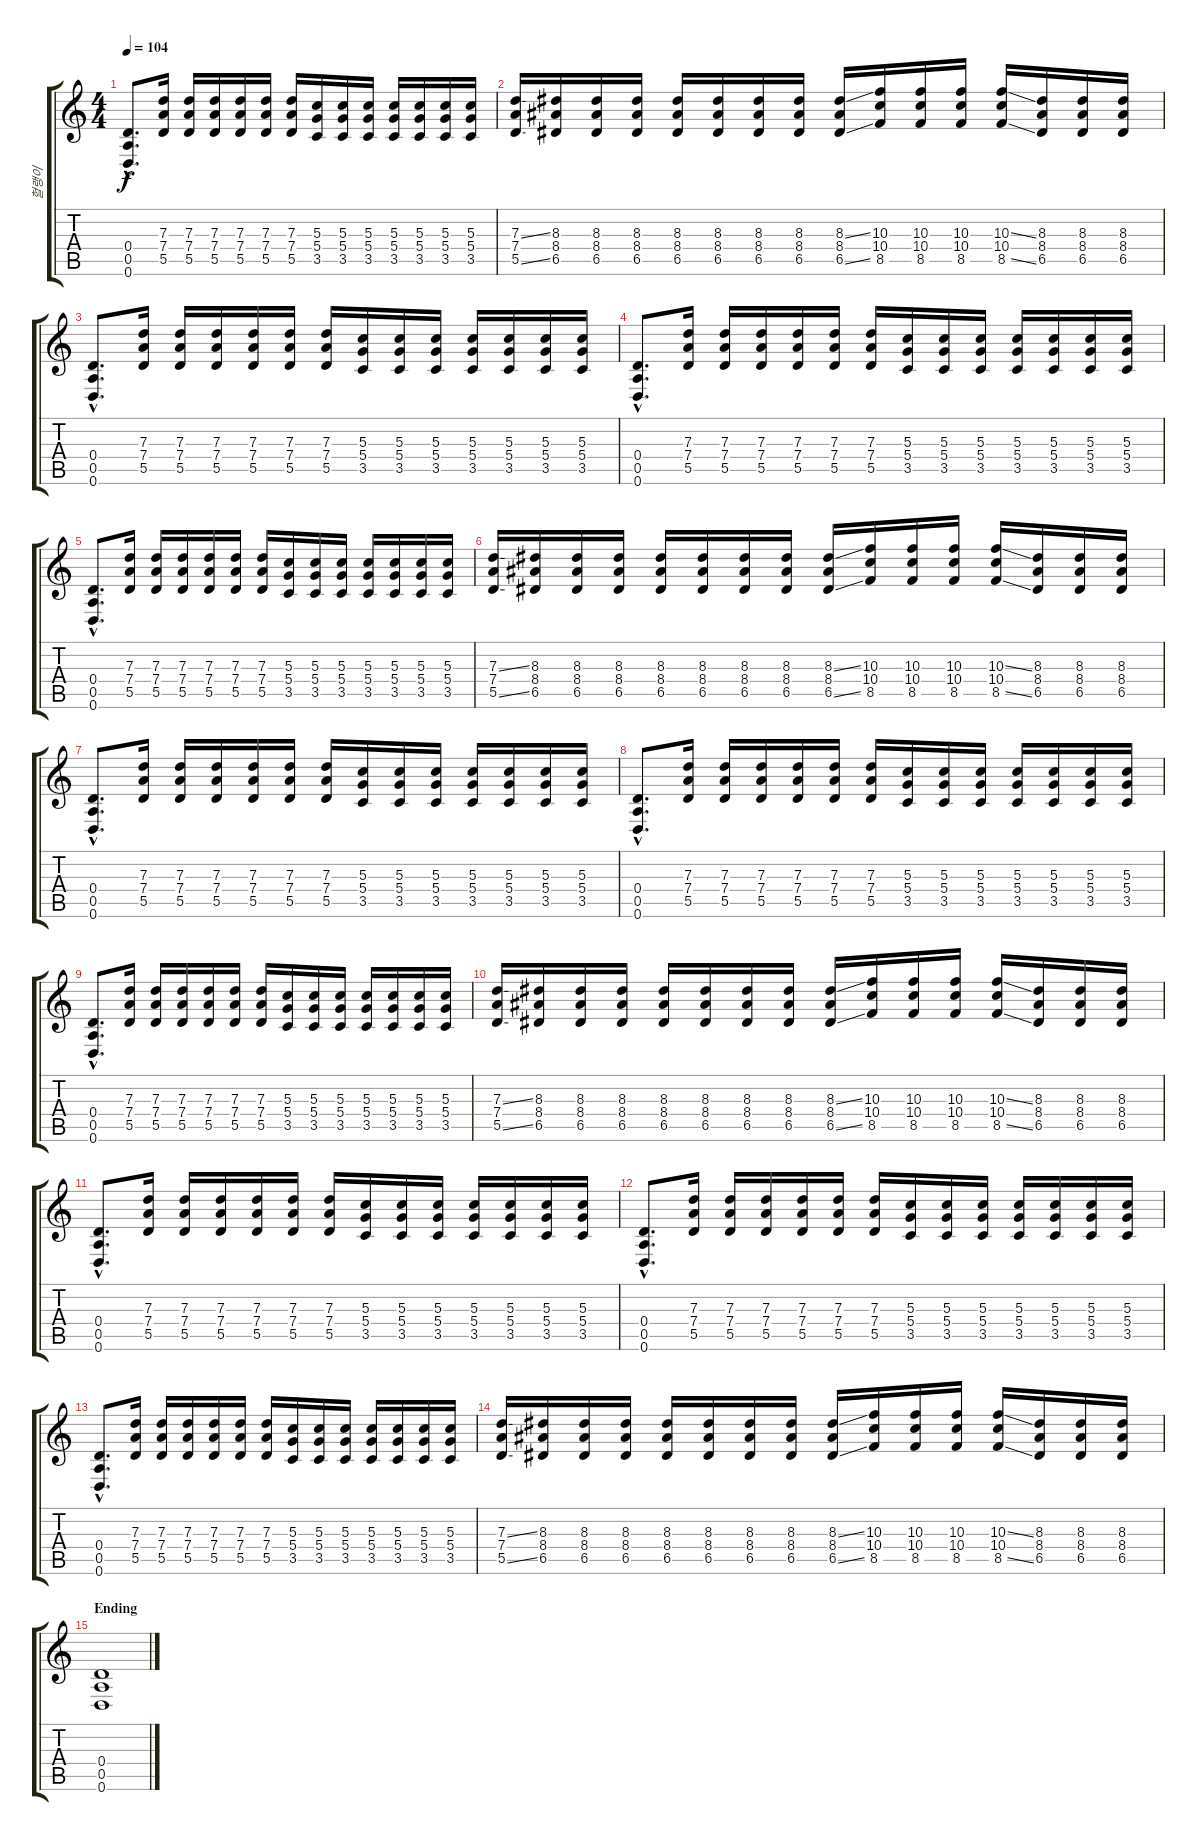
\track ("헐랭이" "헐랭이") {instrument distortionguitar}
\staff {score tabs}
\tuning (E4 B3 G3 D3 A2 D2) {hide}
\ts (4 4)
\tempo 104
\clef g2
\ks c
(0.4{hac} 0.5{hac} 0.6{hac}).8{d dy f} (7.3 7.4 5.5).16 (7.3 7.4 5.5).16 (7.3 7.4 5.5).16 (7.3 7.4 5.5).16 (7.3 7.4 5.5).16 (7.3 7.4 5.5).16 (5.3 5.4 3.5).16 (5.3 5.4 3.5).16 (5.3 5.4 3.5).16 (5.3 5.4 3.5).16 (5.3 5.4 3.5).16 (5.3 5.4 3.5).16 (5.3 5.4 3.5).16 |
(7.3{ss} 7.4 5.5{ss}).16 (8.3 8.4 6.5).16 (8.3 8.4 6.5).16 (8.3 8.4 6.5).16 (8.3 8.4 6.5).16 (8.3 8.4 6.5).16 (8.3 8.4 6.5).16 (8.3 8.4 6.5).16 (8.3{ss} 8.4 6.5{ss}).16 (10.3 10.4 8.5).16 (10.3 10.4 8.5).16 (10.3 10.4 8.5).16 (10.3{ss} 10.4 8.5{ss}).16 (8.3 8.4 6.5).16 (8.3 8.4 6.5).16 (8.3 8.4 6.5).16 |
(0.4{hac} 0.5{hac} 0.6{hac}).8{d} (7.3 7.4 5.5).16 (7.3 7.4 5.5).16 (7.3 7.4 5.5).16 (7.3 7.4 5.5).16 (7.3 7.4 5.5).16 (7.3 7.4 5.5).16 (5.3 5.4 3.5).16 (5.3 5.4 3.5).16 (5.3 5.4 3.5).16 (5.3 5.4 3.5).16 (5.3 5.4 3.5).16 (5.3 5.4 3.5).16 (5.3 5.4 3.5).16 |
(0.4{hac} 0.5{hac} 0.6{hac}).8{d} (7.3 7.4 5.5).16 (7.3 7.4 5.5).16 (7.3 7.4 5.5).16 (7.3 7.4 5.5).16 (7.3 7.4 5.5).16 (7.3 7.4 5.5).16 (5.3 5.4 3.5).16 (5.3 5.4 3.5).16 (5.3 5.4 3.5).16 (5.3 5.4 3.5).16 (5.3 5.4 3.5).16 (5.3 5.4 3.5).16 (5.3 5.4 3.5).16 |
(0.4{hac} 0.5{hac} 0.6{hac}).8{d} (7.3 7.4 5.5).16 (7.3 7.4 5.5).16 (7.3 7.4 5.5).16 (7.3 7.4 5.5).16 (7.3 7.4 5.5).16 (7.3 7.4 5.5).16 (5.3 5.4 3.5).16 (5.3 5.4 3.5).16 (5.3 5.4 3.5).16 (5.3 5.4 3.5).16 (5.3 5.4 3.5).16 (5.3 5.4 3.5).16 (5.3 5.4 3.5).16 |
(7.3{ss} 7.4 5.5{ss}).16 (8.3 8.4 6.5).16 (8.3 8.4 6.5).16 (8.3 8.4 6.5).16 (8.3 8.4 6.5).16 (8.3 8.4 6.5).16 (8.3 8.4 6.5).16 (8.3 8.4 6.5).16 (8.3{ss} 8.4 6.5{ss}).16 (10.3 10.4 8.5).16 (10.3 10.4 8.5).16 (10.3 10.4 8.5).16 (10.3{ss} 10.4 8.5{ss}).16 (8.3 8.4 6.5).16 (8.3 8.4 6.5).16 (8.3 8.4 6.5).16 |
(0.4{hac} 0.5{hac} 0.6{hac}).8{d} (7.3 7.4 5.5).16 (7.3 7.4 5.5).16 (7.3 7.4 5.5).16 (7.3 7.4 5.5).16 (7.3 7.4 5.5).16 (7.3 7.4 5.5).16 (5.3 5.4 3.5).16 (5.3 5.4 3.5).16 (5.3 5.4 3.5).16 (5.3 5.4 3.5).16 (5.3 5.4 3.5).16 (5.3 5.4 3.5).16 (5.3 5.4 3.5).16 |
(0.4{hac} 0.5{hac} 0.6{hac}).8{d} (7.3 7.4 5.5).16 (7.3 7.4 5.5).16 (7.3 7.4 5.5).16 (7.3 7.4 5.5).16 (7.3 7.4 5.5).16 (7.3 7.4 5.5).16 (5.3 5.4 3.5).16 (5.3 5.4 3.5).16 (5.3 5.4 3.5).16 (5.3 5.4 3.5).16 (5.3 5.4 3.5).16 (5.3 5.4 3.5).16 (5.3 5.4 3.5).16 |
(0.4{hac} 0.5{hac} 0.6{hac}).8{d} (7.3 7.4 5.5).16 (7.3 7.4 5.5).16 (7.3 7.4 5.5).16 (7.3 7.4 5.5).16 (7.3 7.4 5.5).16 (7.3 7.4 5.5).16 (5.3 5.4 3.5).16 (5.3 5.4 3.5).16 (5.3 5.4 3.5).16 (5.3 5.4 3.5).16 (5.3 5.4 3.5).16 (5.3 5.4 3.5).16 (5.3 5.4 3.5).16 |
(7.3{ss} 7.4 5.5{ss}).16 (8.3 8.4 6.5).16 (8.3 8.4 6.5).16 (8.3 8.4 6.5).16 (8.3 8.4 6.5).16 (8.3 8.4 6.5).16 (8.3 8.4 6.5).16 (8.3 8.4 6.5).16 (8.3{ss} 8.4 6.5{ss}).16 (10.3 10.4 8.5).16 (10.3 10.4 8.5).16 (10.3 10.4 8.5).16 (10.3{ss} 10.4 8.5{ss}).16 (8.3 8.4 6.5).16 (8.3 8.4 6.5).16 (8.3 8.4 6.5).16 |
(0.4{hac} 0.5{hac} 0.6{hac}).8{d} (7.3 7.4 5.5).16 (7.3 7.4 5.5).16 (7.3 7.4 5.5).16 (7.3 7.4 5.5).16 (7.3 7.4 5.5).16 (7.3 7.4 5.5).16 (5.3 5.4 3.5).16 (5.3 5.4 3.5).16 (5.3 5.4 3.5).16 (5.3 5.4 3.5).16 (5.3 5.4 3.5).16 (5.3 5.4 3.5).16 (5.3 5.4 3.5).16 |
(0.4{hac} 0.5{hac} 0.6{hac}).8{d} (7.3 7.4 5.5).16 (7.3 7.4 5.5).16 (7.3 7.4 5.5).16 (7.3 7.4 5.5).16 (7.3 7.4 5.5).16 (7.3 7.4 5.5).16 (5.3 5.4 3.5).16 (5.3 5.4 3.5).16 (5.3 5.4 3.5).16 (5.3 5.4 3.5).16 (5.3 5.4 3.5).16 (5.3 5.4 3.5).16 (5.3 5.4 3.5).16 |
(0.4{hac} 0.5{hac} 0.6{hac}).8{d} (7.3 7.4 5.5).16 (7.3 7.4 5.5).16 (7.3 7.4 5.5).16 (7.3 7.4 5.5).16 (7.3 7.4 5.5).16 (7.3 7.4 5.5).16 (5.3 5.4 3.5).16 (5.3 5.4 3.5).16 (5.3 5.4 3.5).16 (5.3 5.4 3.5).16 (5.3 5.4 3.5).16 (5.3 5.4 3.5).16 (5.3 5.4 3.5).16 |
(7.3{ss} 7.4 5.5{ss}).16 (8.3 8.4 6.5).16 (8.3 8.4 6.5).16 (8.3 8.4 6.5).16 (8.3 8.4 6.5).16 (8.3 8.4 6.5).16 (8.3 8.4 6.5).16 (8.3 8.4 6.5).16 (8.3{ss} 8.4 6.5{ss}).16 (10.3 10.4 8.5).16 (10.3 10.4 8.5).16 (10.3 10.4 8.5).16 (10.3{ss} 10.4 8.5{ss}).16 (8.3 8.4 6.5).16 (8.3 8.4 6.5).16 (8.3 8.4 6.5).16 |
\section ("" "Ending")
(0.4 0.5 0.6).1
